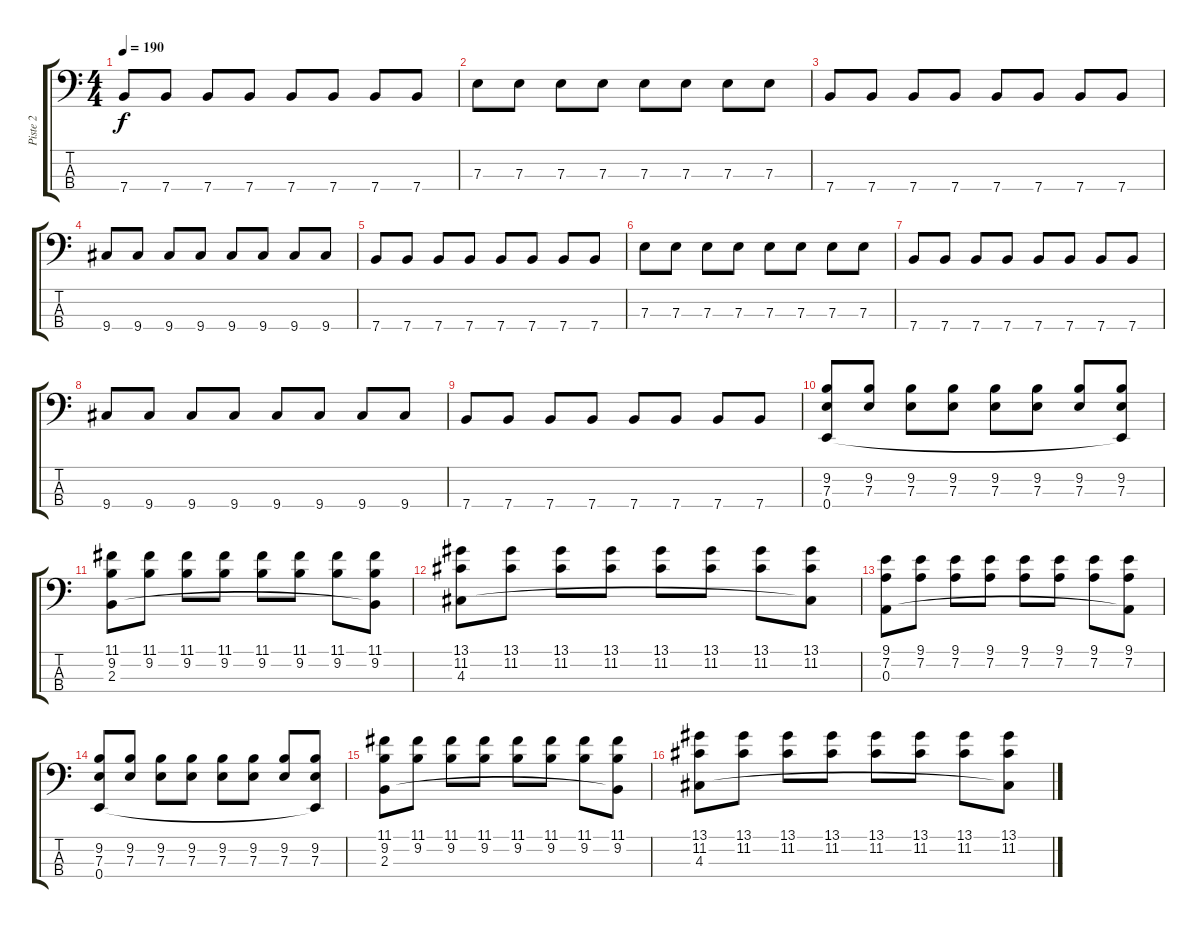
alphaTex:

\track ("Piste 2" "Piste 2") {instrument electricbasspick}
\staff {score tabs}
\tuning (G2 D2 A1 E1) {hide}
\ts (4 4)
\tempo 190
\clef f4
\ks c
7.4.8{dy f} 7.4.8 7.4.8 7.4.8 7.4.8 7.4.8 7.4.8 7.4.8 |
7.3.8 7.3.8 7.3.8 7.3.8 7.3.8 7.3.8 7.3.8 7.3.8 |
7.4.8 7.4.8 7.4.8 7.4.8 7.4.8 7.4.8 7.4.8 7.4.8 |
9.4.8 9.4.8 9.4.8 9.4.8 9.4.8 9.4.8 9.4.8 9.4.8 |
7.4.8 7.4.8 7.4.8 7.4.8 7.4.8 7.4.8 7.4.8 7.4.8 |
7.3.8 7.3.8 7.3.8 7.3.8 7.3.8 7.3.8 7.3.8 7.3.8 |
7.4.8 7.4.8 7.4.8 7.4.8 7.4.8 7.4.8 7.4.8 7.4.8 |
9.4.8 9.4.8 9.4.8 9.4.8 9.4.8 9.4.8 9.4.8 9.4.8 |
7.4.8 7.4.8 7.4.8 7.4.8 7.4.8 7.4.8 7.4.8 7.4.8 |
(9.2 7.3 0.4).8 (9.2 7.3).8 (9.2 7.3).8 (9.2 7.3).8 (9.2 7.3).8 (9.2 7.3).8 (9.2 7.3).8 (9.2 7.3 0.4{t}).8 |
(11.1 9.2 2.3).8 (11.1 9.2).8 (11.1 9.2).8 (11.1 9.2).8 (11.1 9.2).8 (11.1 9.2).8 (11.1 9.2).8 (11.1 9.2 2.3{t}).8 |
(13.1 11.2 4.3).8 (13.1 11.2).8 (13.1 11.2).8 (13.1 11.2).8 (13.1 11.2).8 (13.1 11.2).8 (13.1 11.2).8 (13.1 11.2 4.3{t}).8 |
(9.1 7.2 0.3).8 (9.1 7.2).8 (9.1 7.2).8 (9.1 7.2).8 (9.1 7.2).8 (9.1 7.2).8 (9.1 7.2).8 (9.1 7.2 0.3{t}).8 |
(9.2 7.3 0.4).8 (9.2 7.3).8 (9.2 7.3).8 (9.2 7.3).8 (9.2 7.3).8 (9.2 7.3).8 (9.2 7.3).8 (9.2 7.3 0.4{t}).8 |
(11.1 9.2 2.3).8 (11.1 9.2).8 (11.1 9.2).8 (11.1 9.2).8 (11.1 9.2).8 (11.1 9.2).8 (11.1 9.2).8 (11.1 9.2 2.3{t}).8 |
(13.1 11.2 4.3).8 (13.1 11.2).8 (13.1 11.2).8 (13.1 11.2).8 (13.1 11.2).8 (13.1 11.2).8 (13.1 11.2).8 (13.1 11.2 4.3{t}).8
